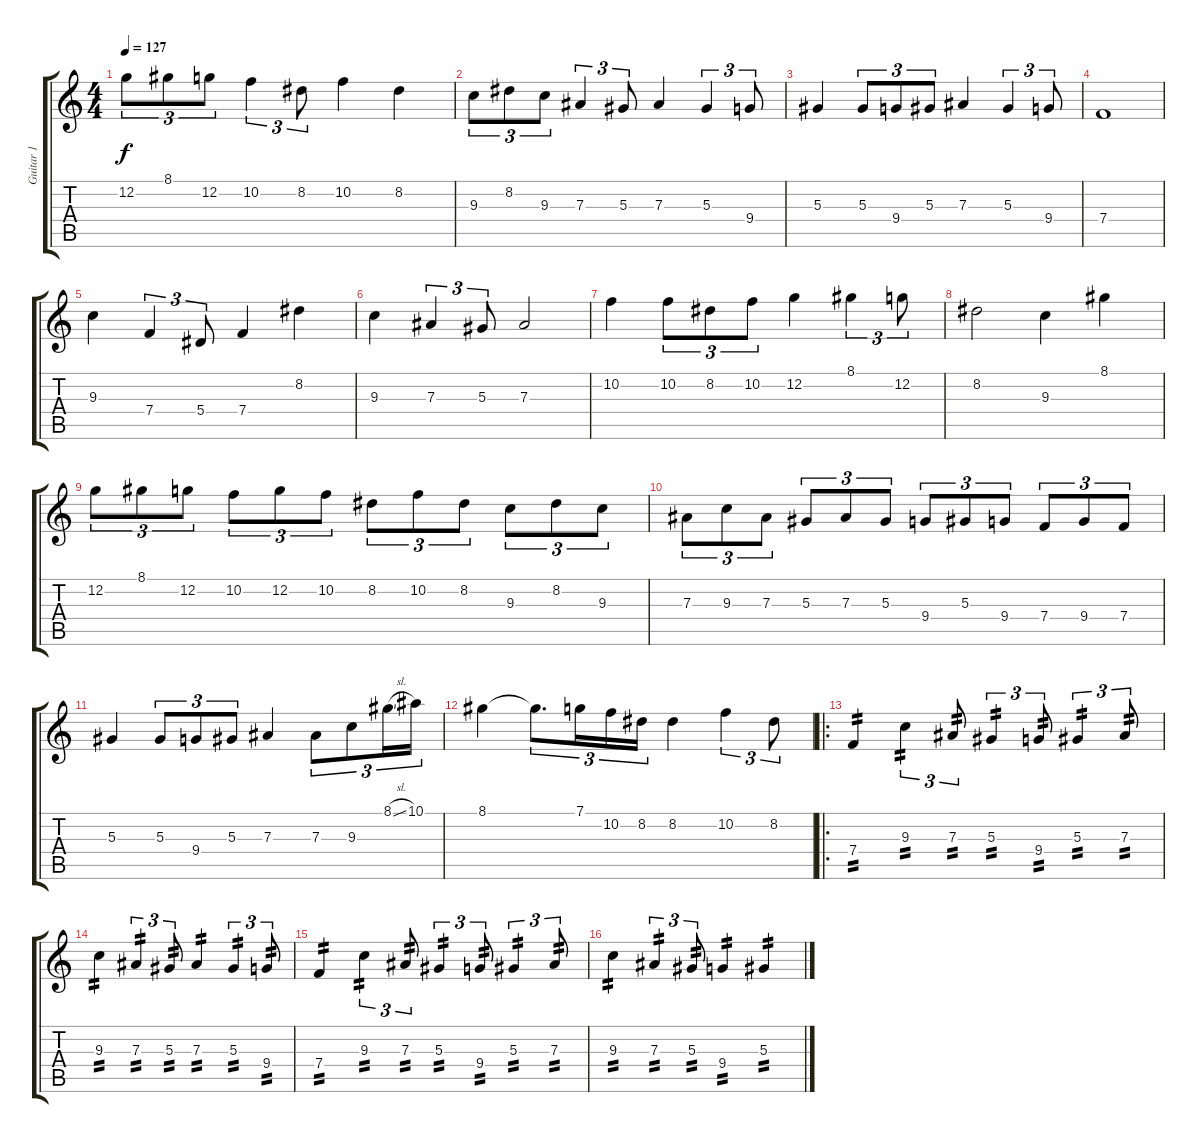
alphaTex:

\track ("Guitar 1" "Guitar 1") {instrument overdrivenguitar}
\staff {score tabs}
\tuning (C4 G3 Eb3 Bb2 F2 C2) {hide}
\ts (4 4)
\tempo 127
\clef g2
\ks c
12.2.8{tu (3 2) dy f} 8.1.8{tu (3 2)} 12.2.8{tu (3 2)} 10.2.4{tu (3 2)} 8.2.8{tu (3 2)} 10.2.4 8.2.4 |
9.3.8{tu (3 2)} 8.2.8{tu (3 2)} 9.3.8{tu (3 2)} 7.3.4{tu (3 2)} 5.3.8{tu (3 2)} 7.3.4 5.3.4{tu (3 2)} 9.4.8{tu (3 2)} |
5.3.4 5.3.8{tu (3 2)} 9.4.8{tu (3 2)} 5.3.8{tu (3 2)} 7.3.4 5.3.4{tu (3 2)} 9.4.8{tu (3 2)} |
7.4.1 |
9.3.4 7.4.4{tu (3 2)} 5.4.8{tu (3 2)} 7.4.4 8.2.4 |
9.3.4 7.3.4{tu (3 2)} 5.3.8{tu (3 2)} 7.3.2 |
10.2.4 10.2.8{tu (3 2)} 8.2.8{tu (3 2)} 10.2.8{tu (3 2)} 12.2.4 8.1.4{tu (3 2)} 12.2.8{tu (3 2)} |
8.2.2 9.3.4 8.1.4 |
12.2.8{tu (3 2)} 8.1.8{tu (3 2)} 12.2.8{tu (3 2)} 10.2.8{tu (3 2)} 12.2.8{tu (3 2)} 10.2.8{tu (3 2)} 8.2.8{tu (3 2)} 10.2.8{tu (3 2)} 8.2.8{tu (3 2)} 9.3.8{tu (3 2)} 8.2.8{tu (3 2)} 9.3.8{tu (3 2)} |
7.3.8{tu (3 2)} 9.3.8{tu (3 2)} 7.3.8{tu (3 2)} 5.3.8{tu (3 2)} 7.3.8{tu (3 2)} 5.3.8{tu (3 2)} 9.4.8{tu (3 2)} 5.3.8{tu (3 2)} 9.4.8{tu (3 2)} 7.4.8{tu (3 2)} 9.4.8{tu (3 2)} 7.4.8{tu (3 2)} |
5.3.4 5.3.8{tu (3 2)} 9.4.8{tu (3 2)} 5.3.8{tu (3 2)} 7.3.4 7.3.8{tu (3 2)} 9.3.8{tu (3 2)} 8.1{sl}.16{tu (3 2)} 10.1.16{tu (3 2)} |
8.1.4 8.1{t}.8{d tu (3 2)} 7.1.16{tu (3 2)} 10.2.16{tu (3 2)} 8.2.16{tu (3 2)} 8.2.4 10.2.4{tu (3 2)} 8.2.8{tu (3 2)} |
\ro
7.4.4{tp 2} 9.3.4{tu (3 2) tp 2} 7.3.8{tu (3 2) tp 2} 5.3.4{tu (3 2) tp 2} 9.4.8{tu (3 2) tp 2} 5.3.4{tu (3 2) tp 2} 7.3.8{tu (3 2) tp 2} |
9.3.4{tp 2} 7.3.4{tu (3 2) tp 2} 5.3.8{tu (3 2) tp 2} 7.3.4{tp 2} 5.3.4{tu (3 2) tp 2} 9.4.8{tu (3 2) tp 2} |
7.4.4{tp 2} 9.3.4{tu (3 2) tp 2} 7.3.8{tu (3 2) tp 2} 5.3.4{tu (3 2) tp 2} 9.4.8{tu (3 2) tp 2} 5.3.4{tu (3 2) tp 2} 7.3.8{tu (3 2) tp 2} |
9.3.4{tp 2} 7.3.4{tu (3 2) tp 2} 5.3.8{tu (3 2) tp 2} 9.4.4{tp 2} 5.3.4{tp 2}
